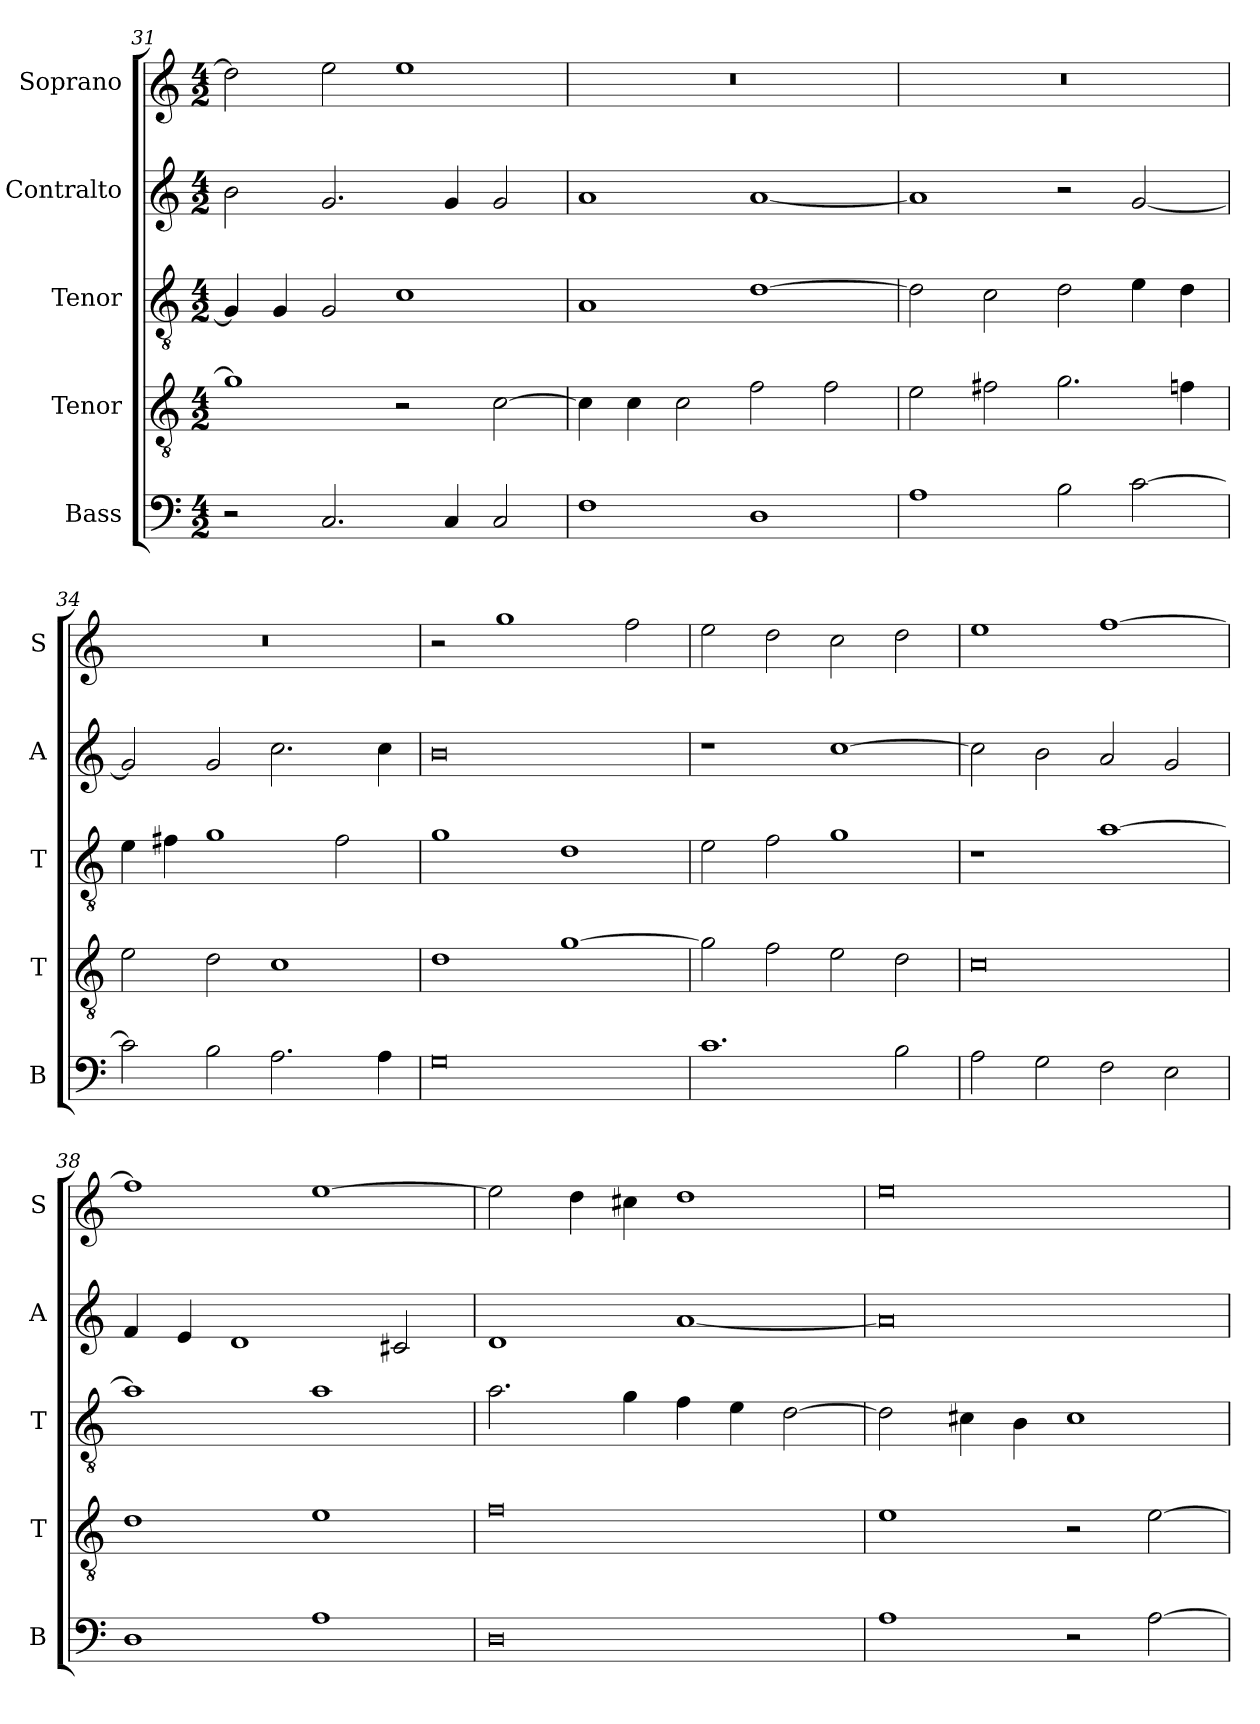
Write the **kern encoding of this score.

**kern	**kern	**kern	**kern	**kern
*part5	*part4	*part3	*part2	*part1
*staff5	*staff4	*staff3	*staff2	*staff1
*I"Bass	*I"Tenor	*I"Tenor	*I"Contralto	*I"Soprano
*I'B	*I'T	*I'T	*I'A	*I'S
*clefF4	*clefGv2	*clefGv2	*clefG2	*clefG2
*k[]	*k[]	*k[]	*k[]	*k[]
*A:aeo	*A:aeo	*A:aeo	*A:aeo	*A:aeo
*M4/2	*M4/2	*M4/2	*M4/2	*M4/2
=31	=31	=31	=31	=31
2r	1g]	4G]	2b	2dd]
.	.	4G	.	.
2.C	.	2G	2.g	2ee
.	2r	1c	.	1ee
4C	.	.	4g	.
2C	[2c	.	2g	.
=32	=32	=32	=32	=32
1F	4c]	1A	1a	0r
.	4c	.	.	.
.	2c	.	.	.
1D	2f	[1d	[1a	.
.	2f	.	.	.
=33	=33	=33	=33	=33
1A	2e	2d]	1a]	0r
.	2f#X	2c	.	.
2B	2.g	2d	2r	.
[2c	.	4e	[2g	.
.	4fn	4d	.	.
=34	=34	=34	=34	=34
2c]	2e	4e	2g]	0r
.	.	4f#X	.	.
2B	2d	1g	2g	.
2.A	1c	.	2.cc	.
.	.	2f#	.	.
4A	.	.	4cc	.
=35	=35	=35	=35	=35
0G	1d	1g	0b	2r
.	.	.	.	1gg
.	[1g	1d	.	.
.	.	.	.	2ff
=36	=36	=36	=36	=36
1.c	2g]	2e	1r	2ee
.	2f	2f	.	2dd
.	2e	1g	[1cc	2cc
2B	2d	.	.	2dd
=37	=37	=37	=37	=37
2A	0c	1r	2cc]	1ee
2G	.	.	2b	.
2F	.	[1a	2a	[1ff
2E	.	.	2g	.
=38	=38	=38	=38	=38
1D	1d	1a]	4f	1ff]
.	.	.	4e	.
.	.	.	1d	.
1A	1e	1a	.	[1ee
.	.	.	2c#X	.
=39	=39	=39	=39	=39
0D	0f	2.a	1d	2ee]
.	.	.	.	4dd
.	.	4g	.	4cc#X
.	.	4f	[1a	1dd
.	.	4e	.	.
.	.	[2d	.	.
=40	=40	=40	=40	=40
1A	1e	2d]	0a]	0ee
.	.	4c#X	.	.
.	.	4B	.	.
2r	2r	1c#	.	.
[2A	[2e	.	.	.
=	=	=	=	=
*-	*-	*-	*-	*-
